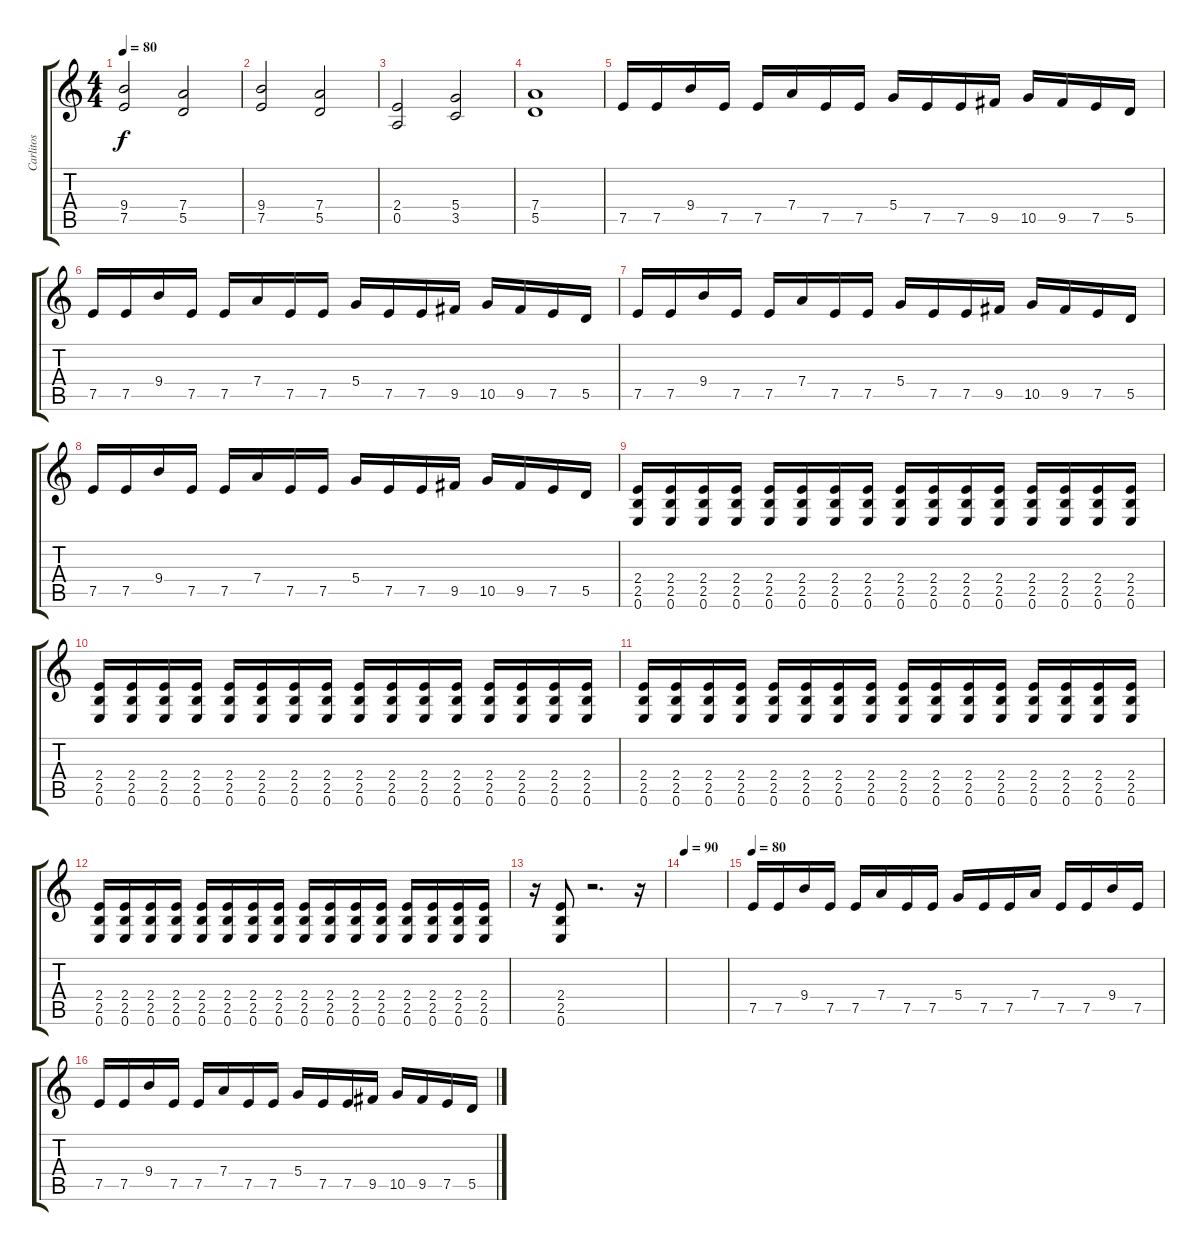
\track ("Carlitos" "Carlitos") {instrument overdrivenguitar}
\staff {score tabs}
\tuning (E4 B3 G3 D3 A2 E2) {hide}
\ts (4 4)
\tempo 80
\clef g2
\ks c
(9.4 7.5).2{dy f} (7.4 5.5).2 |
(9.4 7.5).2 (7.4 5.5).2 |
(2.4 0.5).2 (5.4 3.5).2 |
(7.4 5.5).1 |
7.5.16{volume 9} 7.5.16 9.4.16 7.5.16 7.5.16 7.4.16 7.5.16 7.5.16 5.4.16 7.5.16 7.5.16 9.5.16 10.5.16 9.5.16 7.5.16 5.5.16 |
7.5.16 7.5.16 9.4.16 7.5.16 7.5.16 7.4.16 7.5.16 7.5.16 5.4.16 7.5.16 7.5.16 9.5.16 10.5.16 9.5.16 7.5.16 5.5.16 |
7.5.16 7.5.16 9.4.16 7.5.16 7.5.16 7.4.16 7.5.16 7.5.16 5.4.16 7.5.16 7.5.16 9.5.16 10.5.16 9.5.16 7.5.16 5.5.16 |
7.5.16 7.5.16 9.4.16 7.5.16 7.5.16 7.4.16 7.5.16 7.5.16 5.4.16 7.5.16 7.5.16 9.5.16 10.5.16 9.5.16 7.5.16 5.5.16 |
(2.4 2.5 0.6).16{volume 8} (2.4 2.5 0.6).16 (2.4 2.5 0.6).16 (2.4 2.5 0.6).16 (2.4 2.5 0.6).16 (2.4 2.5 0.6).16 (2.4 2.5 0.6).16 (2.4 2.5 0.6).16 (2.4 2.5 0.6).16 (2.4 2.5 0.6).16 (2.4 2.5 0.6).16 (2.4 2.5 0.6).16 (2.4 2.5 0.6).16 (2.4 2.5 0.6).16 (2.4 2.5 0.6).16 (2.4 2.5 0.6).16 |
(2.4 2.5 0.6).16 (2.4 2.5 0.6).16 (2.4 2.5 0.6).16 (2.4 2.5 0.6).16 (2.4 2.5 0.6).16 (2.4 2.5 0.6).16 (2.4 2.5 0.6).16 (2.4 2.5 0.6).16 (2.4 2.5 0.6).16 (2.4 2.5 0.6).16 (2.4 2.5 0.6).16 (2.4 2.5 0.6).16 (2.4 2.5 0.6).16 (2.4 2.5 0.6).16 (2.4 2.5 0.6).16 (2.4 2.5 0.6).16 |
(2.4 2.5 0.6).16 (2.4 2.5 0.6).16 (2.4 2.5 0.6).16 (2.4 2.5 0.6).16 (2.4 2.5 0.6).16 (2.4 2.5 0.6).16 (2.4 2.5 0.6).16 (2.4 2.5 0.6).16 (2.4 2.5 0.6).16 (2.4 2.5 0.6).16 (2.4 2.5 0.6).16 (2.4 2.5 0.6).16 (2.4 2.5 0.6).16 (2.4 2.5 0.6).16 (2.4 2.5 0.6).16 (2.4 2.5 0.6).16 |
(2.4 2.5 0.6).16 (2.4 2.5 0.6).16 (2.4 2.5 0.6).16 (2.4 2.5 0.6).16 (2.4 2.5 0.6).16 (2.4 2.5 0.6).16 (2.4 2.5 0.6).16 (2.4 2.5 0.6).16 (2.4 2.5 0.6).16 (2.4 2.5 0.6).16 (2.4 2.5 0.6).16 (2.4 2.5 0.6).16 (2.4 2.5 0.6).16 (2.4 2.5 0.6).16 (2.4 2.5 0.6).16 (2.4 2.5 0.6).16 |
r.16{volume 11} (2.4 2.5 0.6).8 r.2{d} r.16 |
\tempo 90
|
\tempo 80
7.5.16 7.5.16 9.4.16 7.5.16 7.5.16 7.4.16 7.5.16 7.5.16 5.4.16 7.5.16 7.5.16 7.4.16 7.5.16 7.5.16 9.4.16 7.5.16 |
7.5.16 7.5.16 9.4.16 7.5.16 7.5.16 7.4.16 7.5.16 7.5.16 5.4.16 7.5.16 7.5.16 9.5.16 10.5.16 9.5.16 7.5.16 5.5.16
